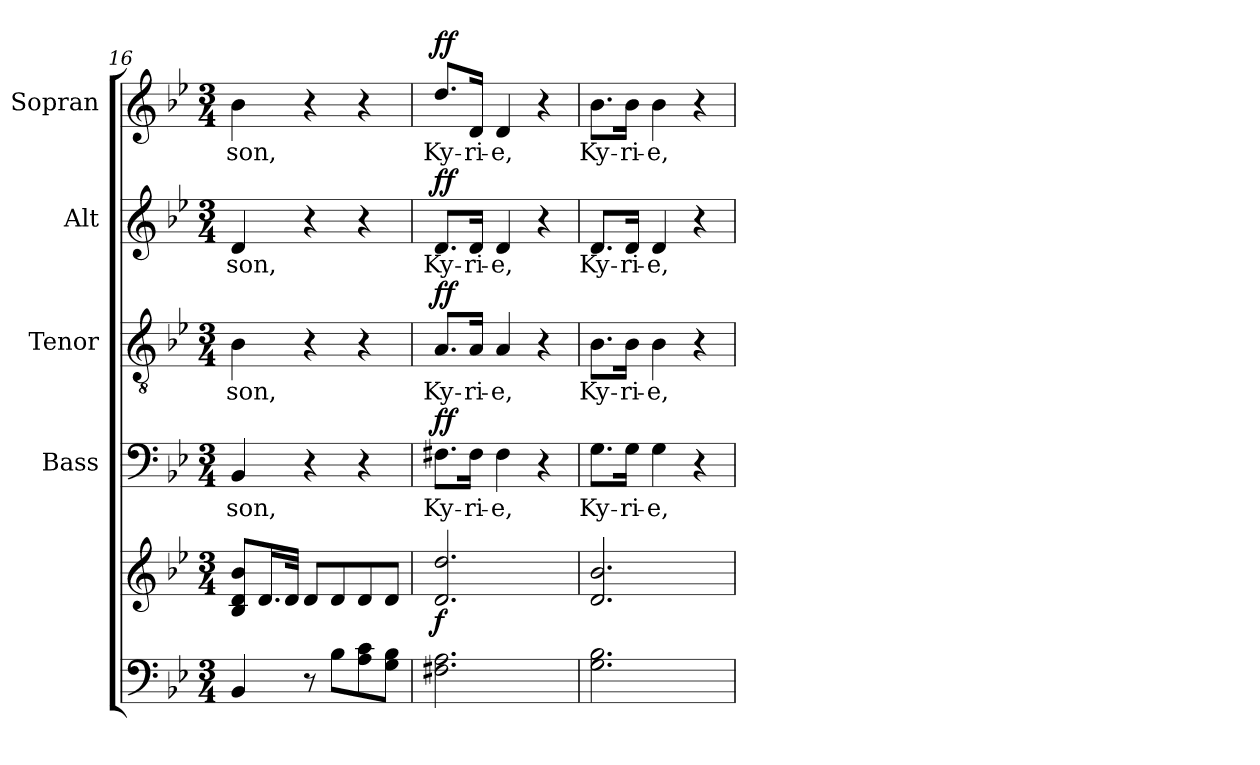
**kern	**kern	**dynam	**kern	**text	**dynam	**kern	**text	**dynam	**kern	**text	**dynam	**kern	**text	**dynam
*part5	*part5	*part5	*part4	*part4	*part4	*part3	*part3	*part3	*part2	*part2	*part2	*part1	*part1	*part1
*staff6	*staff5	*staff5/6	*staff4	*staff4	*staff4	*staff3	*staff3	*staff3	*staff2	*staff2	*staff2	*staff1	*staff1	*staff1
*	*	*	*I"Bass	*	*	*I"Tenor	*	*	*I"Alt	*	*	*I"Sopran	*	*
*	*	*	*I'B.	*	*	*I'T.	*	*	*I'A.	*	*	*I'S.	*	*
*clefF4	*clefG2	*	*clefF4	*	*	*clefGv2	*	*	*clefG2	*	*	*clefG2	*	*
*k[b-e-]	*k[b-e-]	*	*k[b-e-]	*	*	*k[b-e-]	*	*	*k[b-e-]	*	*	*k[b-e-]	*	*
*B-:	*B-:	*	*B-:	*	*	*B-:	*	*	*B-:	*	*	*B-:	*	*
*M3/4	*M3/4	*	*M3/4	*	*	*M3/4	*	*	*M3/4	*	*	*M3/4	*	*
=16	=16	=16	=16	=16	=16	=16	=16	=16	=16	=16	=16	=16	=16	=16
!	!	!	!	!LO:LY:b	!	!	!LO:LY:b	!	!	!LO:LY:b	!	!	!LO:LY:b	!
4BB-/	8B-/ 8d/ 8b-/L	.	4BB-/	-son,	.	4B-\	-son,	.	4d/	-son,	.	4b-\	-son,	.
.	16.d/L	.	.	.	.	.	.	.	.	.	.	.	.	.
.	32d/JJk	.	.	.	.	.	.	.	.	.	.	.	.	.
8r	8d/L	.	4r	.	.	4r	.	.	4r	.	.	4r	.	.
8B-\L	8d/	.	.	.	.	.	.	.	.	.	.	.	.	.
8A\ 8c\	8d/	.	4r	.	.	4r	.	.	4r	.	.	4r	.	.
8G\ 8B-\J	8d/J	.	.	.	.	.	.	.	.	.	.	.	.	.
=17	=17	=17	=17	=17	=17	=17	=17	=17	=17	=17	=17	=17	=17	=17
!	!	!LO:DY:b	!	!LO:LY:b	!LO:DY:a	!	!LO:LY:b	!LO:DY:a	!	!LO:LY:b	!LO:DY:a	!	!LO:LY:b	!LO:DY:a
2.F#X\ 2.A\	2.d/ 2.dd/	f	8.F#X\L	Ky-	ff	8.A/L	Ky-	ff	8.d/L	Ky-	ff	8.dd/L	Ky-	ff
!	!	!	!	!LO:LY:b	!	!	!LO:LY:b	!	!	!LO:LY:b	!	!	!LO:LY:b	!
.	.	.	16F#\Jk	-ri-	.	16A/Jk	-ri-	.	16d/Jk	-ri-	.	16d/Jk	-ri-	.
!	!	!	!	!LO:LY:b	!	!	!LO:LY:b	!	!	!LO:LY:b	!	!	!LO:LY:b	!
.	.	.	4F#\	-e,	.	4A/	-e,	.	4d/	-e,	.	4d/	-e,	.
.	.	.	4r	.	.	4r	.	.	4r	.	.	4r	.	.
=18	=18	=18	=18	=18	=18	=18	=18	=18	=18	=18	=18	=18	=18	=18
!	!	!	!	!LO:LY:b	!	!	!LO:LY:b	!	!	!LO:LY:b	!	!	!LO:LY:b	!
2.G\ 2.B-\	2.d/ 2.b-/	.	8.G\L	Ky-	.	8.B-\L	Ky-	.	8.d/L	Ky-	.	8.b-\L	Ky-	.
!	!	!	!	!LO:LY:b	!	!	!LO:LY:b	!	!	!LO:LY:b	!	!	!LO:LY:b	!
.	.	.	16G\Jk	-ri-	.	16B-\Jk	-ri-	.	16d/Jk	-ri-	.	16b-\Jk	-ri-	.
!	!	!	!	!LO:LY:b	!	!	!LO:LY:b	!	!	!LO:LY:b	!	!	!LO:LY:b	!
.	.	.	4G\	-e,	.	4B-\	-e,	.	4d/	-e,	.	4b-\	-e,	.
.	.	.	4r	.	.	4r	.	.	4r	.	.	4r	.	.
=	=	=	=	=	=	=	=	=	=	=	=	=	=	=
*-	*-	*-	*-	*-	*-	*-	*-	*-	*-	*-	*-	*-	*-	*-
